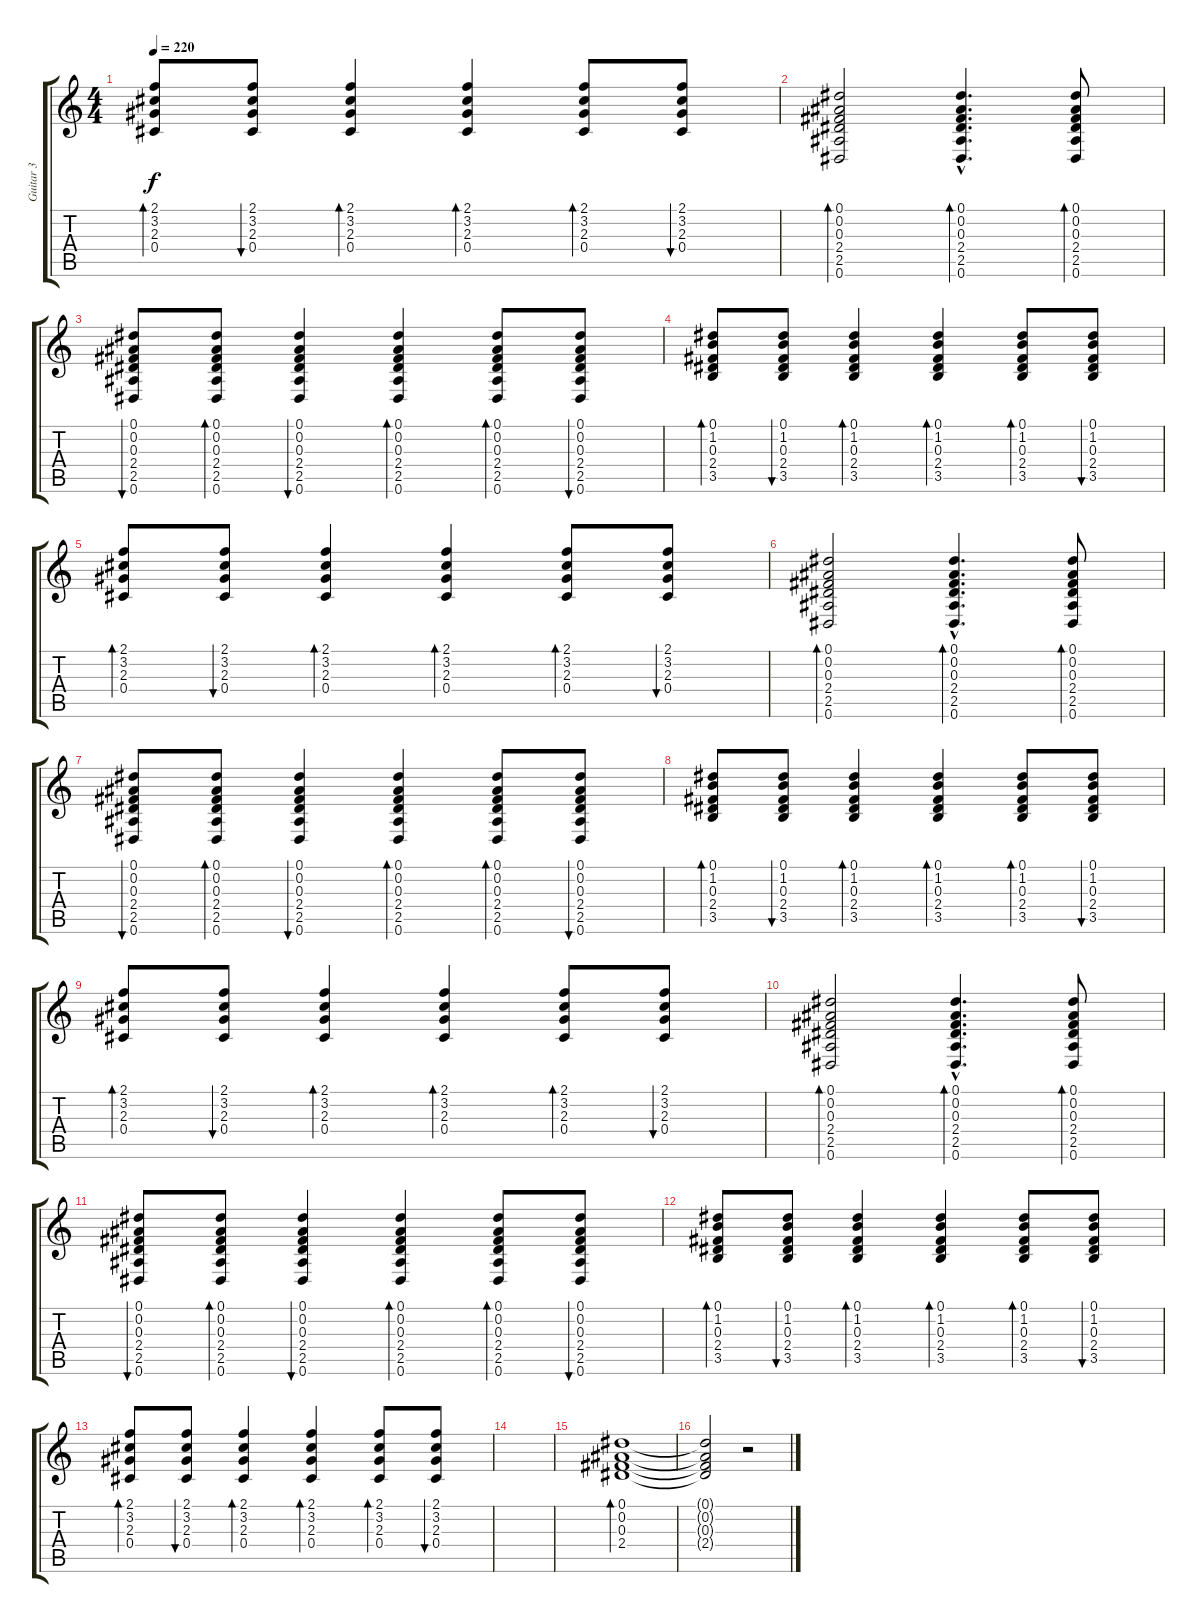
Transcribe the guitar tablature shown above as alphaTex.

\track ("Guitar 3" "Guitar 3") {instrument electricguitarclean}
\staff {score tabs}
\tuning (Eb4 Bb3 Gb3 Db3 Ab2 Eb2) {hide}
\ts (4 4)
\tempo 220
\clef g2
\ks c
(2.1 3.2 2.3 0.4).8{bd 30 dy f} (2.1 3.2 2.3 0.4).8{bu 30} (2.1 3.2 2.3 0.4).4{bd 30} (2.1 3.2 2.3 0.4).4{bd 30} (2.1 3.2 2.3 0.4).8{bd 30} (2.1 3.2 2.3 0.4).8{bu 30} |
(0.1 0.2 0.3 2.4 2.5 0.6).2{bd 30} (0.1{hac} 0.2{hac} 0.3{hac} 2.4{hac} 2.5{hac} 0.6{hac}).4{d bd 30} (0.1 0.2 0.3 2.4 2.5 0.6).8{bd 30} |
(0.1 0.2 0.3 2.4 2.5 0.6).8{bu 30} (0.1 0.2 0.3 2.4 2.5 0.6).8{bd 30} (0.1 0.2 0.3 2.4 2.5 0.6).4{bu 30} (0.1 0.2 0.3 2.4 2.5 0.6).4{bd 30} (0.1 0.2 0.3 2.4 2.5 0.6).8{bd 30} (0.1 0.2 0.3 2.4 2.5 0.6).8{bu 30} |
(0.1 1.2 0.3 2.4 3.5).8{bd 30} (0.1 1.2 0.3 2.4 3.5).8{bu 30} (0.1 1.2 0.3 2.4 3.5).4{bd 30} (0.1 1.2 0.3 2.4 3.5).4{bd 30} (0.1 1.2 0.3 2.4 3.5).8{bd 30} (0.1 1.2 0.3 2.4 3.5).8{bu 30} |
(2.1 3.2 2.3 0.4).8{bd 30} (2.1 3.2 2.3 0.4).8{bu 30} (2.1 3.2 2.3 0.4).4{bd 30} (2.1 3.2 2.3 0.4).4{bd 30} (2.1 3.2 2.3 0.4).8{bd 30} (2.1 3.2 2.3 0.4).8{bu 30} |
(0.1 0.2 0.3 2.4 2.5 0.6).2{bd 30} (0.1{hac} 0.2{hac} 0.3{hac} 2.4{hac} 2.5{hac} 0.6{hac}).4{d bd 30} (0.1 0.2 0.3 2.4 2.5 0.6).8{bd 30} |
(0.1 0.2 0.3 2.4 2.5 0.6).8{bu 30} (0.1 0.2 0.3 2.4 2.5 0.6).8{bd 30} (0.1 0.2 0.3 2.4 2.5 0.6).4{bu 30} (0.1 0.2 0.3 2.4 2.5 0.6).4{bd 30} (0.1 0.2 0.3 2.4 2.5 0.6).8{bd 30} (0.1 0.2 0.3 2.4 2.5 0.6).8{bu 30} |
(0.1 1.2 0.3 2.4 3.5).8{bd 30} (0.1 1.2 0.3 2.4 3.5).8{bu 30} (0.1 1.2 0.3 2.4 3.5).4{bd 30} (0.1 1.2 0.3 2.4 3.5).4{bd 30} (0.1 1.2 0.3 2.4 3.5).8{bd 30} (0.1 1.2 0.3 2.4 3.5).8{bu 30} |
(2.1 3.2 2.3 0.4).8{bd 30} (2.1 3.2 2.3 0.4).8{bu 30} (2.1 3.2 2.3 0.4).4{bd 30} (2.1 3.2 2.3 0.4).4{bd 30} (2.1 3.2 2.3 0.4).8{bd 30} (2.1 3.2 2.3 0.4).8{bu 30} |
(0.1 0.2 0.3 2.4 2.5 0.6).2{bd 30} (0.1{hac} 0.2{hac} 0.3{hac} 2.4{hac} 2.5{hac} 0.6{hac}).4{d bd 30} (0.1 0.2 0.3 2.4 2.5 0.6).8{bd 30} |
(0.1 0.2 0.3 2.4 2.5 0.6).8{bu 30} (0.1 0.2 0.3 2.4 2.5 0.6).8{bd 30} (0.1 0.2 0.3 2.4 2.5 0.6).4{bu 30} (0.1 0.2 0.3 2.4 2.5 0.6).4{bd 30} (0.1 0.2 0.3 2.4 2.5 0.6).8{bd 30} (0.1 0.2 0.3 2.4 2.5 0.6).8{bu 30} |
(0.1 1.2 0.3 2.4 3.5).8{bd 30} (0.1 1.2 0.3 2.4 3.5).8{bu 30} (0.1 1.2 0.3 2.4 3.5).4{bd 30} (0.1 1.2 0.3 2.4 3.5).4{bd 30} (0.1 1.2 0.3 2.4 3.5).8{bd 30} (0.1 1.2 0.3 2.4 3.5).8{bu 30} |
(2.1 3.2 2.3 0.4).8{bd 30} (2.1 3.2 2.3 0.4).8{bu 30} (2.1 3.2 2.3 0.4).4{bd 30} (2.1 3.2 2.3 0.4).4{bd 30} (2.1 3.2 2.3 0.4).8{bd 30} (2.1 3.2 2.3 0.4).8{bu 30} |
|
(0.1 0.2 0.3 2.4).1{bd 480 volume 15} |
(0.1{t} 0.2{t} 0.3{t} 2.4{t}).2 r.2
